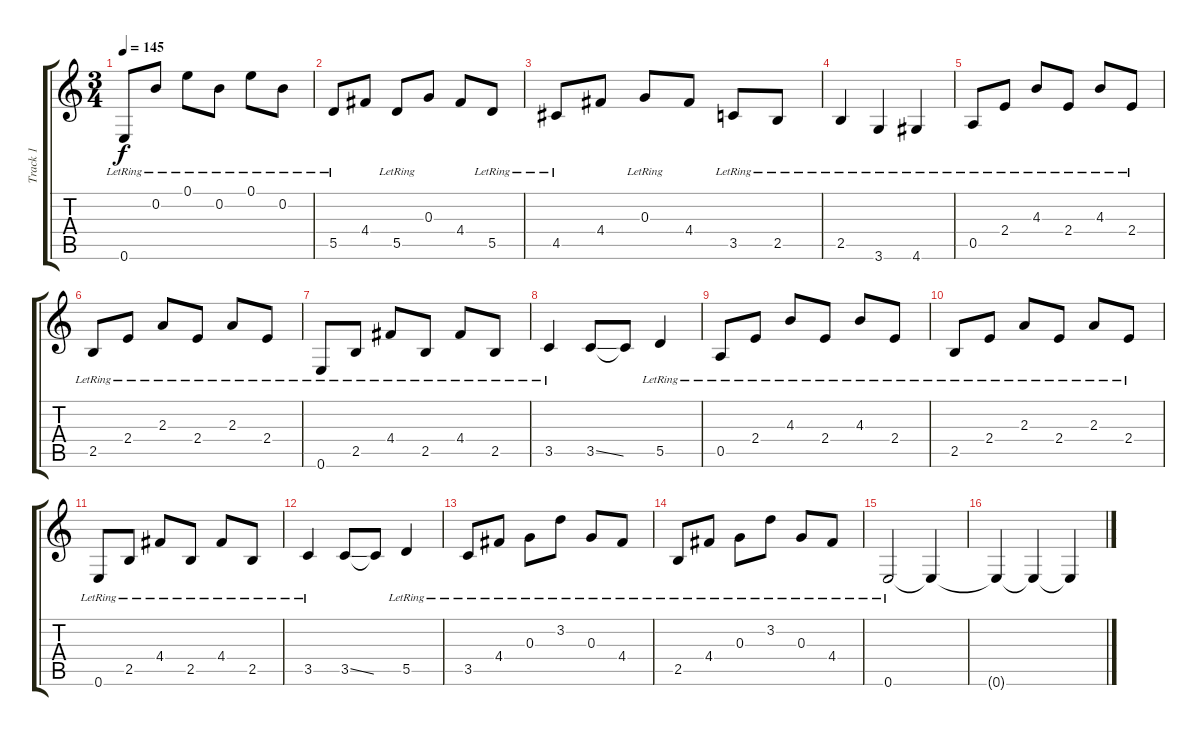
\track ("Track 1" "Track 1") {instrument acousticguitarnylon}
\staff {score tabs}
\tuning (E4 B3 G3 D3 A2 E2) {hide}
\ts (3 4)
\tempo 145
\clef g2
\ks c
0.6{lr}.8{dy f} 0.2{lr}.8 0.1{lr}.8 0.2{lr}.8 0.1{lr}.8 0.2{lr}.8 |
5.5{lr}.8 4.4.8 5.5{lr}.8 0.3.8 4.4.8 5.5{lr}.8 |
4.5{lr}.8 4.4.8 0.3{lr}.8 4.4.8 3.5{lr}.8 2.5{lr}.8 |
2.5{lr}.4 3.6{lr}.4 4.6{lr}.4 |
0.5{lr}.8 2.4{lr}.8 4.3{lr}.8 2.4{lr}.8 4.3{lr}.8 2.4{lr}.8 |
2.5{lr}.8 2.4{lr}.8 2.3{lr}.8 2.4{lr}.8 2.3{lr}.8 2.4{lr}.8 |
0.6{lr}.8 2.5{lr}.8 4.4{lr}.8 2.5{lr}.8 4.4{lr}.8 2.5{lr}.8 |
3.5{lr}.4 3.5{ss}.8 3.5{t}.8 5.5{lr}.4 |
0.5{lr}.8 2.4{lr}.8 4.3{lr}.8 2.4{lr}.8 4.3{lr}.8 2.4{lr}.8 |
2.5{lr}.8 2.4{lr}.8 2.3{lr}.8 2.4{lr}.8 2.3{lr}.8 2.4{lr}.8 |
0.6{lr}.8 2.5{lr}.8 4.4{lr}.8 2.5{lr}.8 4.4{lr}.8 2.5{lr}.8 |
3.5{lr}.4 3.5{ss}.8 3.5{t}.8 5.5{lr}.4 |
3.5{lr}.8 4.4{lr}.8 0.3{lr}.8 3.2{lr}.8 0.3{lr}.8 4.4{lr}.8 |
2.5{lr}.8 4.4{lr}.8 0.3{lr}.8 3.2{lr}.8 0.3{lr}.8 4.4{lr}.8 |
0.6{lr}.2 0.6{t}.4 |
0.6{t}.4 0.6{t}.4 0.6{t}.4
